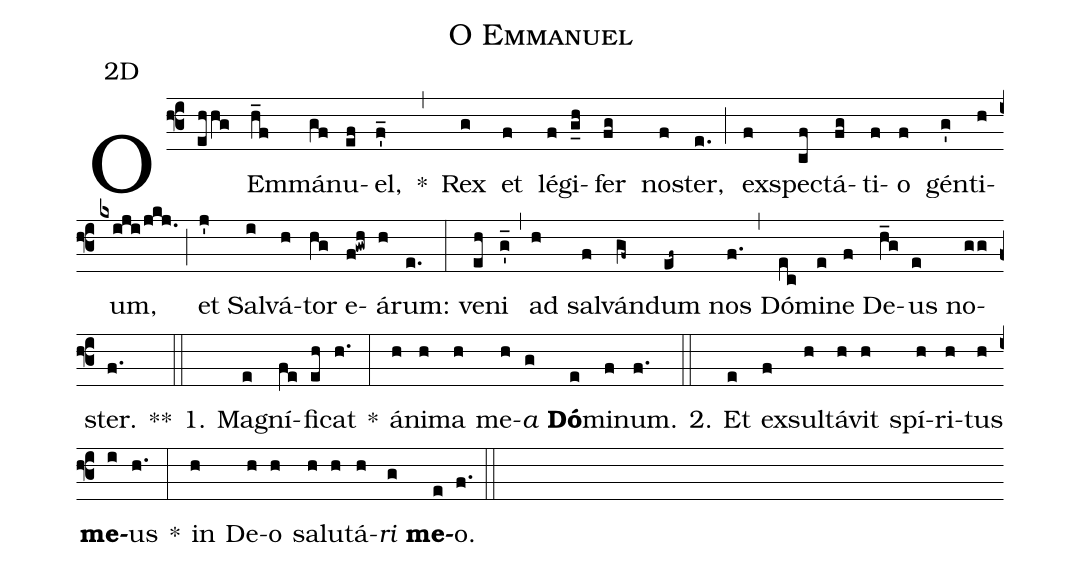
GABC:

name:O Emmanuel;
office-part:Antiphona;
mode:2;
annotation:2D;
%%
(f3) O(ehhg) Em(h_f)má(gf)nu(ef)el,(f'_) *(,) Rex(g) et(f) lé(f)gi(g_h)fer(fg) no(f)ster,(e.) (;) ex(f)spe(cf)ctá(fg)ti(f)o(f) gén(g')ti(h)um,(kxiji/jkj.) (;) et(j') Sal(i)vá(h)tor(hg) e(f!gwh)á(h)rum:(e.) (:) ve(eh)ni(g'_) (,) ad(h) sal(f)ván(gf~)dum(ef~) nos(f.) (,) Dó(ec)mi(e)ne(f) De(h_g)us(e) no(gg)ster.(f.) **(::)
1. Ma(e)gní(fe)fi(eh)cat(h.) *(:) á(h)ni(h)ma(h) me(h)<i>a</i>(g) <b>Dó</b>(e)mi(f)num.(f.) (::)
2. Et(e) ex(f)sul(h)tá(h)vit(h) spí(h)ri(h)tus(h) <b>me</b>(i)us(h.) *(:) in(h) De(h)o(h) sa(h)lu(h)tá(h)<i>ri</i>(g) <b>me</b>(e)o.(f.) (::)
